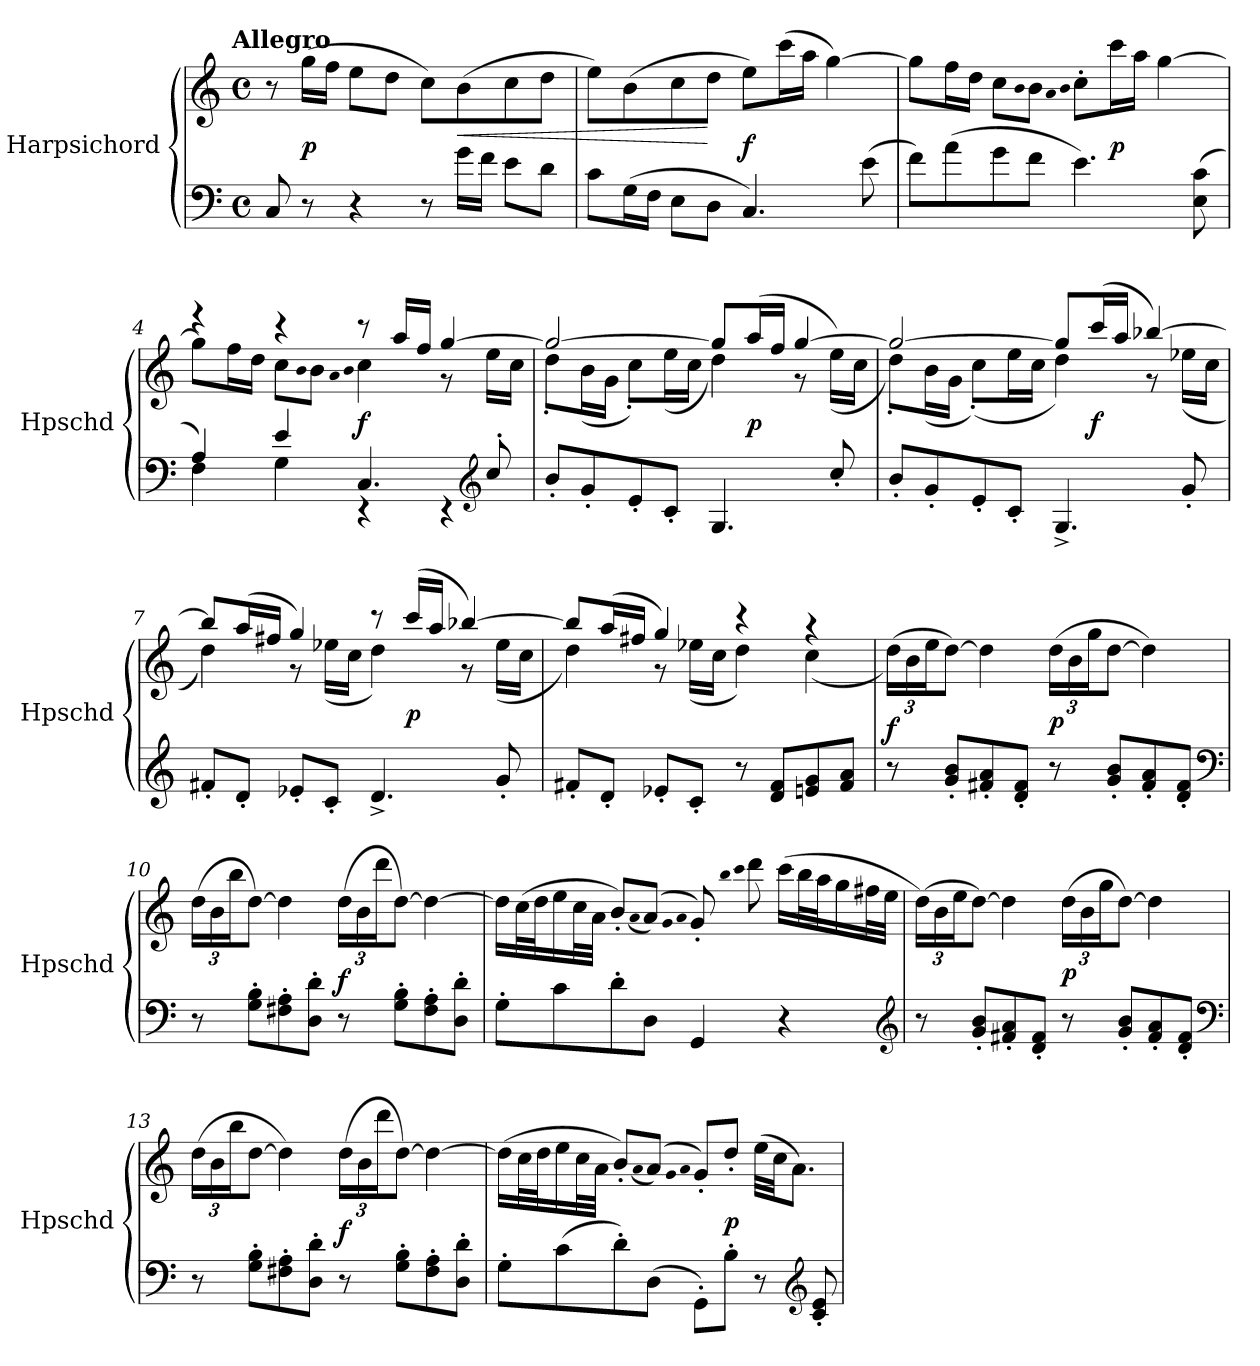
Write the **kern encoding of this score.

**kern	**kern	**dynam
*part1	*part1	*part1
*staff2	*staff1	*staff1/2
*I"Harpsichord	*	*
*I'Hpschd	*	*
*clefF4	*clefG2	*
*k[]	*k[]	*
*C:	*C:	*
!!LO:TX:omd:t=Allegro
*M4/4	*M4/4	*
*met(c)	*met(c)	*
*MM92	*MM92	*
=1	=1	=1
8C/	8r	.
8r	(16gg\LL	p
.	16ff\JJ	.
4r	8ee\L	.
.	8dd\J	.
8r	8cc\L)	.
16g\LL	(8b\	<
16f\JJ	.	.
8e\L	8cc\	.
8d\J	8dd\J	.
=2	=2	=2
8c\L	8ee\L)	.
(16G\L	(8b\	.
16F\JJ	.	.
8E\L	8cc\	.
8D\J	8dd\J	[
4.C/)	8ee\L)	f
.	(16ccc\L	.
.	16aa\JJ	.
.	[4gg\)	.
(8e\	.	.
=3	=3	=3
8f\L)	8gg\L]	.
(8a\	16ff\L	.
.	16dd\JJ	.
8g\	8cc\L	.
.	qb	.
8f\J	8b\J	.
.	qa	.
.	qb	.
4.e\)	8cc'\L	.
.	16ccc\L	p
.	16aa\JJ	.
.	[4gg\	.
(8E\ 8c\	.	.
=4	=4	=4
*^	*^	*
4A/)	4F\	4r	8gg\L]	.
.	.	.	16ff\L	.
.	.	.	16dd\JJ	.
4e/	4G\	4r	8cc\L	.
.	.	.	qb	.
.	.	.	8b\J	.
.	.	.	qa	.
.	.	.	qb	.
4.C/	4r	8r	4cc\	f
.	.	16aa/LL	.	.
.	.	16ff/JJ	.	.
.	4r	[4gg/	8r	.
*clefG2	*	*	*	*
8cc'/	.	.	16ee\LL	.
.	.	.	16cc\JJ	.
*v	*v	*	*	*
=5	=5	=5	=5
8b'/L	2gg/_	8dd'\L	.
8g'/	.	(16b\L	.
.	.	16g\JJ	.
8e'/	.	8cc'\L)	.
8c'/J	.	(16ee\L	.
.	.	16cc\JJ	.
4.G/	8gg/L]	4dd\)	.
.	(16aa/L	.	p
.	16ff/JJ	.	.
.	[4gg/	8r	.
8cc'/	.	(16ee\LL)	.
.	.	16cc\JJ	.
=6	=6	=6	=6
8b'/L	2gg/_	8dd'\L)	.
8g'/	.	(16b\L	.
.	.	16g\JJ	.
8e'/	.	(8cc'\L)	.
8c'/J	.	16ee\L	.
.	.	16cc\JJ	.
4.G^/	8gg/L]	4dd\)	.
.	(16ccc/L	.	f
.	16aa/JJ	.	.
.	[4bb-X/)	8r	.
8g'/	.	(16ee-X\LL	.
.	.	16cc\JJ	.
=7	=7	=7	=7
8f#X'/L	8bb-/L]	4dd\)	.
8d'/J	(16aa/L	.	.
.	16ff#X/JJ	.	.
8e-X'/L	4gg/)	8r	.
8c'/J	.	(16ee-X\LL	.
.	.	16cc\JJ	.
4.d^/	8r	4dd\)	.
.	(16ccc/LL	.	p
.	16aa/JJ	.	.
.	[4bb-X/)	8r	.
8g'/	.	(16ee-\LL	.
.	.	16cc\JJ	.
=8	=8	=8	=8
8f#X'/L	8bb-/L]	4dd\)	.
8d'/J	(16aa/L	.	.
.	16ff#X/JJ	.	.
8e-X'/L	4gg/)	8r	.
8c'/J	.	(16ee-X\LL	.
.	.	16cc\JJ	.
8r	4r	4dd\)	.
8d/ 8f#/L	.	.	.
8en/ 8g/	4r	(4cc\	.
8f#/ 8a/J	.	.	.
*	*v	*v	*
=9	=9	=9
8r	(24dd\LL)	f
.	24b\	.
.	24ee\J	.
8g'/ 8b'/L	[8dd\J)	.
8f#X'/ 8a'/	4dd\]	.
8d'/ 8f#'/J	.	.
8r	(24dd\LL	p
.	24b\	.
.	24gg\J	.
8g'/ 8b'/L	[8dd\J	.
8f#'/ 8a'/	4dd\])	.
8d'/ 8f#'/J	.	.
*clefF4	*	*
=10	=10	=10
8r	(24dd\LL	.
.	24b\	.
.	24bb\J	.
8G'\ 8B'\L	[8dd\J)	.
8F#X'\ 8A'\	4dd\]	.
8D'\ 8d'\J	.	.
8r	(24dd\LL	f
.	24b\	.
.	24ddd\J	.
8G'\ 8B'\L	[8dd\J)	.
8F#'\ 8A'\	4dd\_	.
8D'\ 8d'\J	.	.
=11	=11	=11
8G'\L	16dd\LL]	.
.	(32cc\L	.
.	32dd\J	.
8c\	16ee\	.
.	32cc\L	.
.	32a\JJJ	.
8d'\	8b'/L)	.
.	(qa	.
8D\J	(8a/J)	.
.	qg	.
.	qa	.
4GG/	8g'/)	.
.	qbb	.
.	qccc	.
.	8ddd\	.
4r	(16ccc\LL	.
.	32bb\L	.
.	32aa\J	.
.	16gg\	.
.	32ff#X\L	.
.	32ee\JJJ	.
*clefG2	*	*
=12	=12	=12
8r	(24dd\LL)	.
.	24b\	.
.	24ee\J	.
8g'/ 8b'/L	[8dd\J)	.
8f#X'/ 8a'/	4dd\]	.
8d'/ 8f#'/J	.	.
8r	(24dd\LL	p
.	24b\	.
.	24gg\J	.
8g'/ 8b'/L	[8dd\J)	.
8f#'/ 8a'/	4dd\]	.
8d'/ 8f#'/J	.	.
*clefF4	*	*
=13	=13	=13
8r	(24dd\LL	.
.	24b\	.
.	24bb\J	.
8G'\ 8B'\L	[8dd\J	.
8F#X'\ 8A'\	4dd\])	.
8D'\ 8d'\J	.	.
8r	(24dd\LL	f
.	24b\	.
.	24ddd\J	.
8G'\ 8B'\L	[8dd\J)	.
8F#'\ 8A'\	4dd\_	.
8D'\ 8d'\J	.	.
=14	=14	=14
8G'\L	(16dd\LL]	.
.	32cc\L	.
.	32dd\J	.
(8c\	16ee\	.
.	32cc\L	.
.	32a\JJJ	.
8d'\)	8b'/L)	.
.	(qa	.
(8D\J	(8a/J)	.
.	qg	.
.	qa	.
8GG'\L)	8g'/L)	.
8B'\J	8dd'/J	p
8r	(32ee\LLL	.
.	32cc\JJ	.
.	8.a\J)	.
*clefG2	*	*
8c'/ 8e'/	.	.
=	=	=
*-	*-	*-
